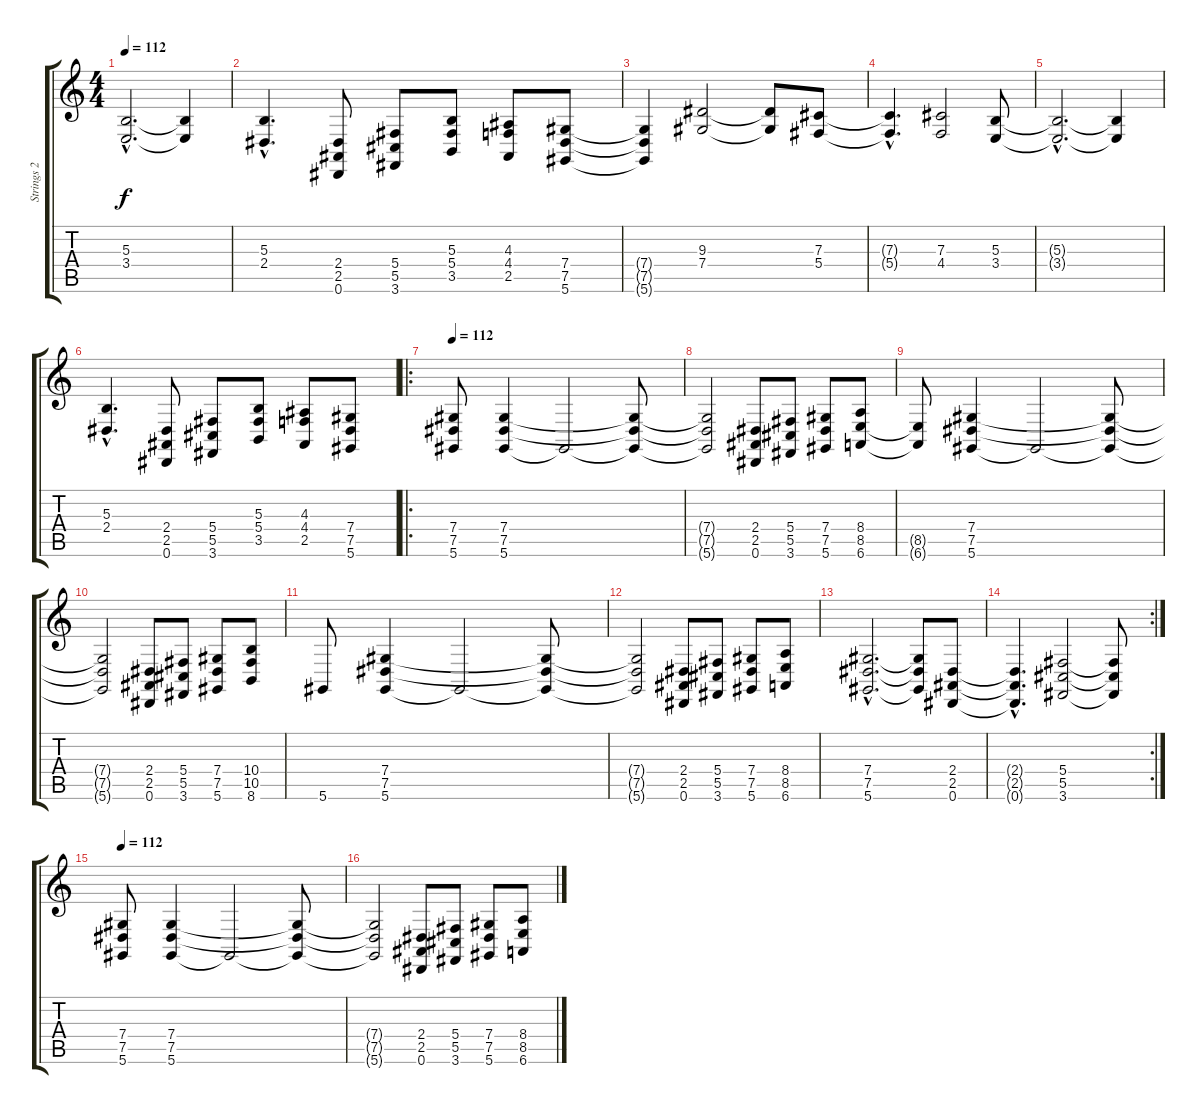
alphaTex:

\track ("Strings 2" "Strings 2") {instrument stringensemble1}
\staff {score tabs}
\tuning (Eb4 Bb3 Gb3 Db3 Ab2 Eb2) {hide}
\ts (4 4)
\tempo 112
\clef g2
\ks c
(5.3{hac t} 3.4{hac t}).2{d dy f} (5.3{t} 3.4{t}).4 |
(5.3{hac} 2.4{hac}).4{d} (2.4 2.5 0.6).8 (5.4 5.5 3.6).8 (5.3 5.4 3.5).8 (4.3 4.4 2.5).8 (7.4 7.5 5.6).8 |
(7.4{t} 7.5{t} 5.6{t}).4 (9.3 7.4).2 (9.3{t} 7.4{t}).8 (7.3 5.4).8 |
(7.3{hac t} 5.4{hac t}).4{d} (7.3 4.4).2 (5.3 3.4).8 |
(5.3{hac t} 3.4{hac t}).2{d} (5.3{t} 3.4{t}).4 |
(5.3{hac} 2.4{hac}).4{d} (2.4 2.5 0.6).8 (5.4 5.5 3.6).8 (5.3 5.4 3.5).8 (4.3 4.4 2.5).8 (7.4 7.5 5.6).8 |
\ro
\tempo 112
(7.4 7.5 5.6).8{volume 16 balance 14} (7.4 7.5 5.6).4 5.6{t}.2 (7.4{t} 7.5{t} 5.6{t}).8 |
(7.4{t} 7.5{t} 5.6{t}).2 (2.4 2.5 0.6).8 (5.4 5.5 3.6).8 (7.4 7.5 5.6).8 (8.4 8.5 6.6).8 |
(8.5{t} 6.6{t}).8 (7.4 7.5 5.6).4 5.6{t}.2 (7.4{t} 7.5{t} 5.6{t}).8 |
(7.4{t} 7.5{t} 5.6{t}).2 (2.4 2.5 0.6).8 (5.4 5.5 3.6).8 (7.4 7.5 5.6).8 (10.4 10.5 8.6).8 |
5.6.8 (7.4 7.5 5.6).4 5.6{t}.2 (7.4{t} 7.5{t} 5.6{t}).8 |
(7.4{t} 7.5{t} 5.6{t}).2 (2.4 2.5 0.6).8 (5.4 5.5 3.6).8 (7.4 7.5 5.6).8 (8.4 8.5 6.6).8 |
(7.4{hac} 7.5{hac} 5.6{hac}).2{d} (7.4{t} 7.5{t} 5.6{t}).8 (2.4 2.5 0.6).8 |
\rc 2
(2.4{hac t} 2.5{hac t} 0.6{hac t}).4{d} (5.4 5.5 3.6).2 (5.4{t} 5.5{t} 3.6{t}).8 |
\tempo 112
(7.4 7.5 5.6).8 (7.4 7.5 5.6).4 5.6{t}.2 (7.4{t} 7.5{t} 5.6{t}).8 |
(7.4{t} 7.5{t} 5.6{t}).2 (2.4 2.5 0.6).8 (5.4 5.5 3.6).8 (7.4 7.5 5.6).8 (8.4 8.5 6.6).8
